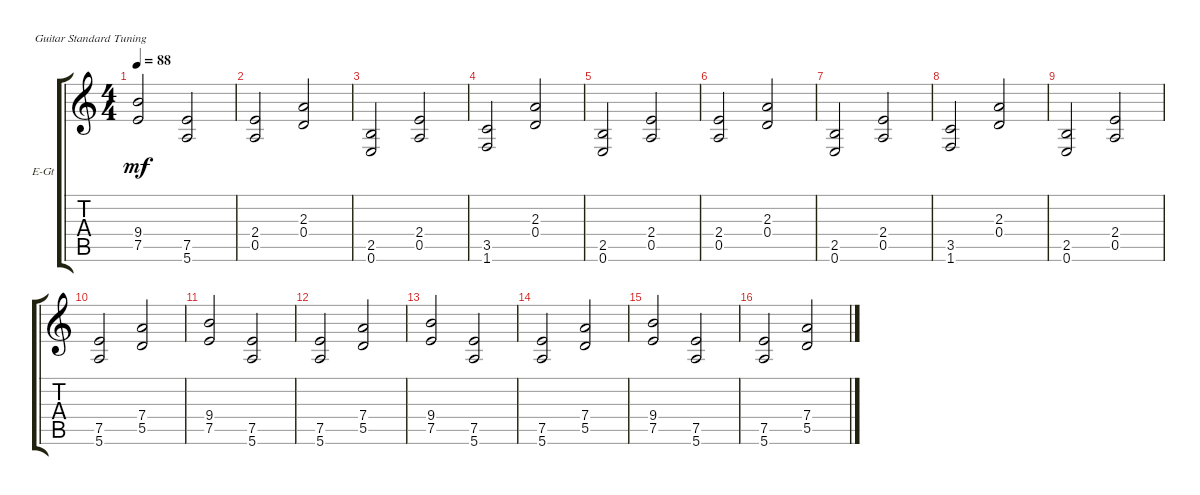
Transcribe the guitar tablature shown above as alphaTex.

\defaultSystemsLayout 4
\bracketExtendMode groupsimilarinstruments
\firstSystemTrackNameOrientation horizontal
\otherSystemsTrackNameOrientation horizontal
\track ("Electric Guitar" "E-Gt") {instrument overdrivenguitar}
\staff {score tabs}
\tuning (E4 B3 G3 D3 A2 E2)
\ts (4 4)
\tempo 88
\clef g2
\ks c
(7.5 9.4).2{dy mf} (5.6 7.5).2 |
(0.5 2.4).2 (0.4 2.3).2 |
(0.6 2.5).2 (0.5 2.4).2 |
(1.6 3.5).2 (0.4 2.3).2 |
(0.6 2.5).2 (0.5 2.4).2 |
(0.5 2.4).2 (0.4 2.3).2 |
(0.6 2.5).2 (0.5 2.4).2 |
(1.6 3.5).2 (0.4 2.3).2 |
(0.6 2.5).2 (0.5 2.4).2 |
(5.6 7.5).2 (5.5 7.4).2 |
(7.5 9.4).2 (5.6 7.5).2 |
(5.6 7.5).2 (5.5 7.4).2 |
(7.5 9.4).2 (5.6 7.5).2 |
(5.6 7.5).2 (5.5 7.4).2 |
(7.5 9.4).2 (5.6 7.5).2 |
(5.6 7.5).2 (5.5 7.4).2
